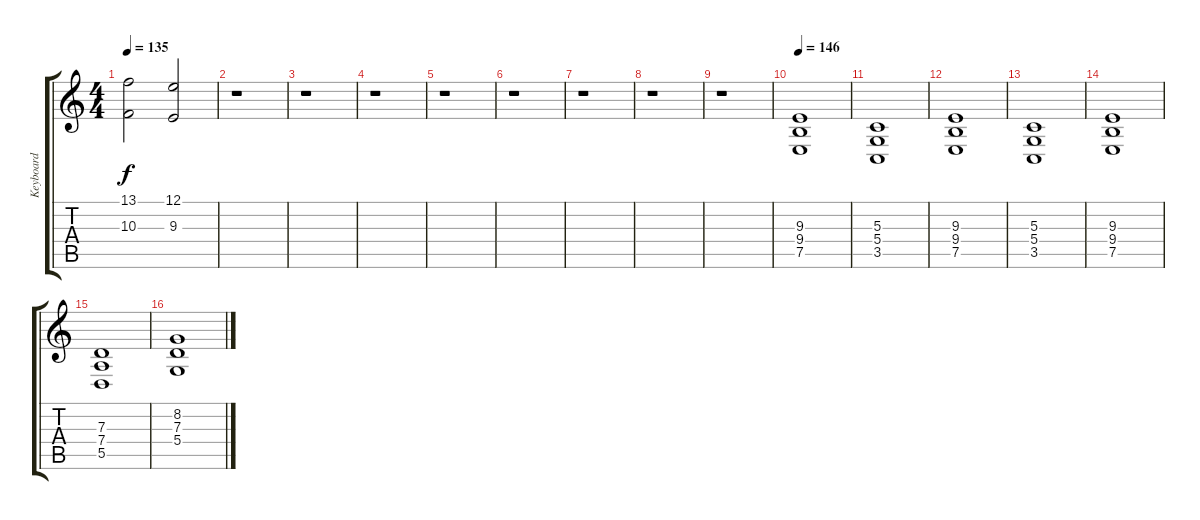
\track ("Keyboard" "Keyboard") {instrument pad4choir}
\staff {score tabs}
\tuning (E4 B3 G3 D3 A2 E2) {hide}
\ts (4 4)
\tempo 135
\clef g2
\ks c
(13.1 10.3).2{dy f} (12.1 9.3).2 |
r.1 |
r.1 |
r.1 |
r.1 |
r.1 |
r.1 |
r.1 |
r.1 |
\tempo 146
(9.3 9.4 7.5).1{instrument pad4choir} |
(5.3 5.4 3.5).1 |
(9.3 9.4 7.5).1 |
(5.3 5.4 3.5).1 |
(9.3 9.4 7.5).1 |
(7.3 7.4 5.5).1 |
(8.2 7.3 5.4).1
